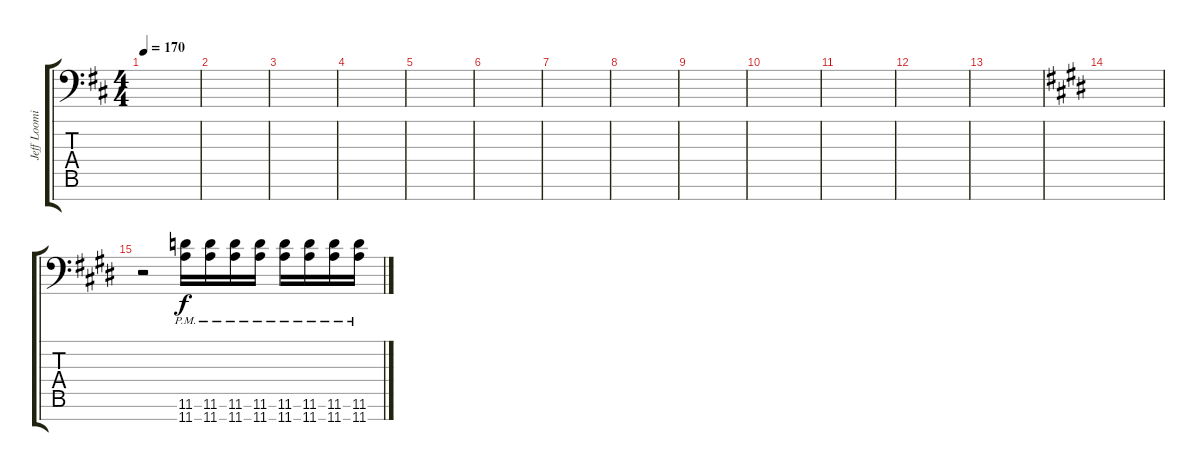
\track ("Jeff Loomis Rhythm" "Jeff Loomi") {instrument distortionguitar}
\staff {score tabs}
\tuning (Eb4 Bb3 Gb3 Db3 Ab2 Eb2 Bb1) {hide}
\ts (4 4)
\tempo 170
\clef f4
\ks d
|
|
|
|
|
|
|
|
|
|
|
|
|
\ks e
|
r.2{volume 14} (11.6{pm} 11.7{pm}).16 (11.6{pm} 11.7{pm}).16 (11.6{pm} 11.7{pm}).16 (11.6{pm} 11.7{pm}).16 (11.6{pm} 11.7{pm}).16 (11.6{pm} 11.7{pm}).16 (11.6{pm} 11.7{pm}).16 (11.6{pm} 11.7{pm}).16
